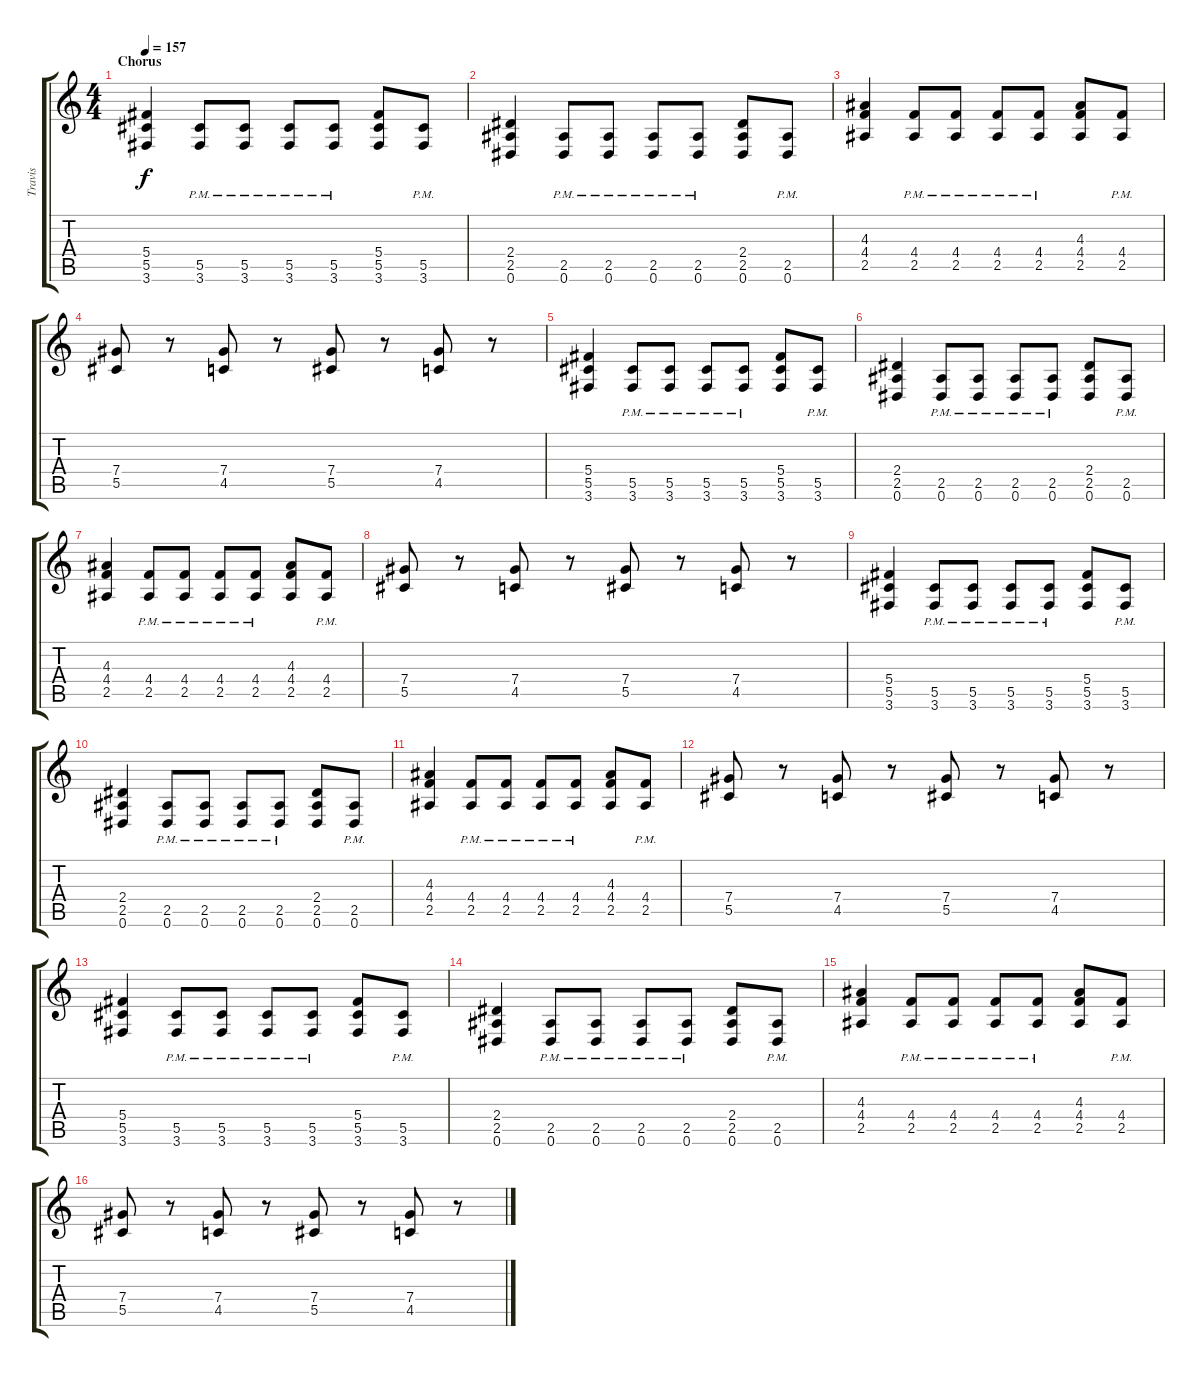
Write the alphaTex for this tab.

\track ("Travis" "Travis") {instrument distortionguitar}
\staff {score tabs}
\tuning (Eb4 Bb3 Gb3 Db3 Ab2 Eb2) {hide}
\ts (4 4)
\section ("" "Chorus")
\tempo 157
\clef g2
\ks c
(5.4 5.5 3.6).4{dy f} (5.5{pm} 3.6{pm}).8 (5.5{pm} 3.6{pm}).8 (5.5{pm} 3.6{pm}).8 (5.5{pm} 3.6{pm}).8 (5.4 5.5 3.6).8 (5.5{pm} 3.6{pm}).8 |
(2.4 2.5 0.6).4 (2.5{pm} 0.6{pm}).8 (2.5{pm} 0.6{pm}).8 (2.5{pm} 0.6{pm}).8 (2.5{pm} 0.6{pm}).8 (2.4 2.5 0.6).8 (2.5{pm} 0.6{pm}).8 |
(4.3 4.4 2.5).4 (4.4{pm} 2.5{pm}).8 (4.4{pm} 2.5{pm}).8 (4.4{pm} 2.5{pm}).8 (4.4{pm} 2.5{pm}).8 (4.3 4.4 2.5).8 (4.4{pm} 2.5{pm}).8 |
(7.4 5.5).8 r.8 (7.4 4.5).8 r.8 (7.4 5.5).8 r.8 (7.4 4.5).8 r.8 |
(5.4 5.5 3.6).4 (5.5{pm} 3.6{pm}).8 (5.5{pm} 3.6{pm}).8 (5.5{pm} 3.6{pm}).8 (5.5{pm} 3.6{pm}).8 (5.4 5.5 3.6).8 (5.5{pm} 3.6{pm}).8 |
(2.4 2.5 0.6).4 (2.5{pm} 0.6{pm}).8 (2.5{pm} 0.6{pm}).8 (2.5{pm} 0.6{pm}).8 (2.5{pm} 0.6{pm}).8 (2.4 2.5 0.6).8 (2.5{pm} 0.6{pm}).8 |
(4.3 4.4 2.5).4 (4.4{pm} 2.5{pm}).8 (4.4{pm} 2.5{pm}).8 (4.4{pm} 2.5{pm}).8 (4.4{pm} 2.5{pm}).8 (4.3 4.4 2.5).8 (4.4{pm} 2.5{pm}).8 |
(7.4 5.5).8 r.8 (7.4 4.5).8 r.8 (7.4 5.5).8 r.8 (7.4 4.5).8 r.8 |
(5.4 5.5 3.6).4 (5.5{pm} 3.6{pm}).8 (5.5{pm} 3.6{pm}).8 (5.5{pm} 3.6{pm}).8 (5.5{pm} 3.6{pm}).8 (5.4 5.5 3.6).8 (5.5{pm} 3.6{pm}).8 |
(2.4 2.5 0.6).4 (2.5{pm} 0.6{pm}).8 (2.5{pm} 0.6{pm}).8 (2.5{pm} 0.6{pm}).8 (2.5{pm} 0.6{pm}).8 (2.4 2.5 0.6).8 (2.5{pm} 0.6{pm}).8 |
(4.3 4.4 2.5).4 (4.4{pm} 2.5{pm}).8 (4.4{pm} 2.5{pm}).8 (4.4{pm} 2.5{pm}).8 (4.4{pm} 2.5{pm}).8 (4.3 4.4 2.5).8 (4.4{pm} 2.5{pm}).8 |
(7.4 5.5).8 r.8 (7.4 4.5).8 r.8 (7.4 5.5).8 r.8 (7.4 4.5).8 r.8 |
(5.4 5.5 3.6).4 (5.5{pm} 3.6{pm}).8 (5.5{pm} 3.6{pm}).8 (5.5{pm} 3.6{pm}).8 (5.5{pm} 3.6{pm}).8 (5.4 5.5 3.6).8 (5.5{pm} 3.6{pm}).8 |
(2.4 2.5 0.6).4 (2.5{pm} 0.6{pm}).8 (2.5{pm} 0.6{pm}).8 (2.5{pm} 0.6{pm}).8 (2.5{pm} 0.6{pm}).8 (2.4 2.5 0.6).8 (2.5{pm} 0.6{pm}).8 |
(4.3 4.4 2.5).4 (4.4{pm} 2.5{pm}).8 (4.4{pm} 2.5{pm}).8 (4.4{pm} 2.5{pm}).8 (4.4{pm} 2.5{pm}).8 (4.3 4.4 2.5).8 (4.4{pm} 2.5{pm}).8 |
(7.4 5.5).8 r.8 (7.4 4.5).8 r.8 (7.4 5.5).8 r.8 (7.4 4.5).8 r.8
